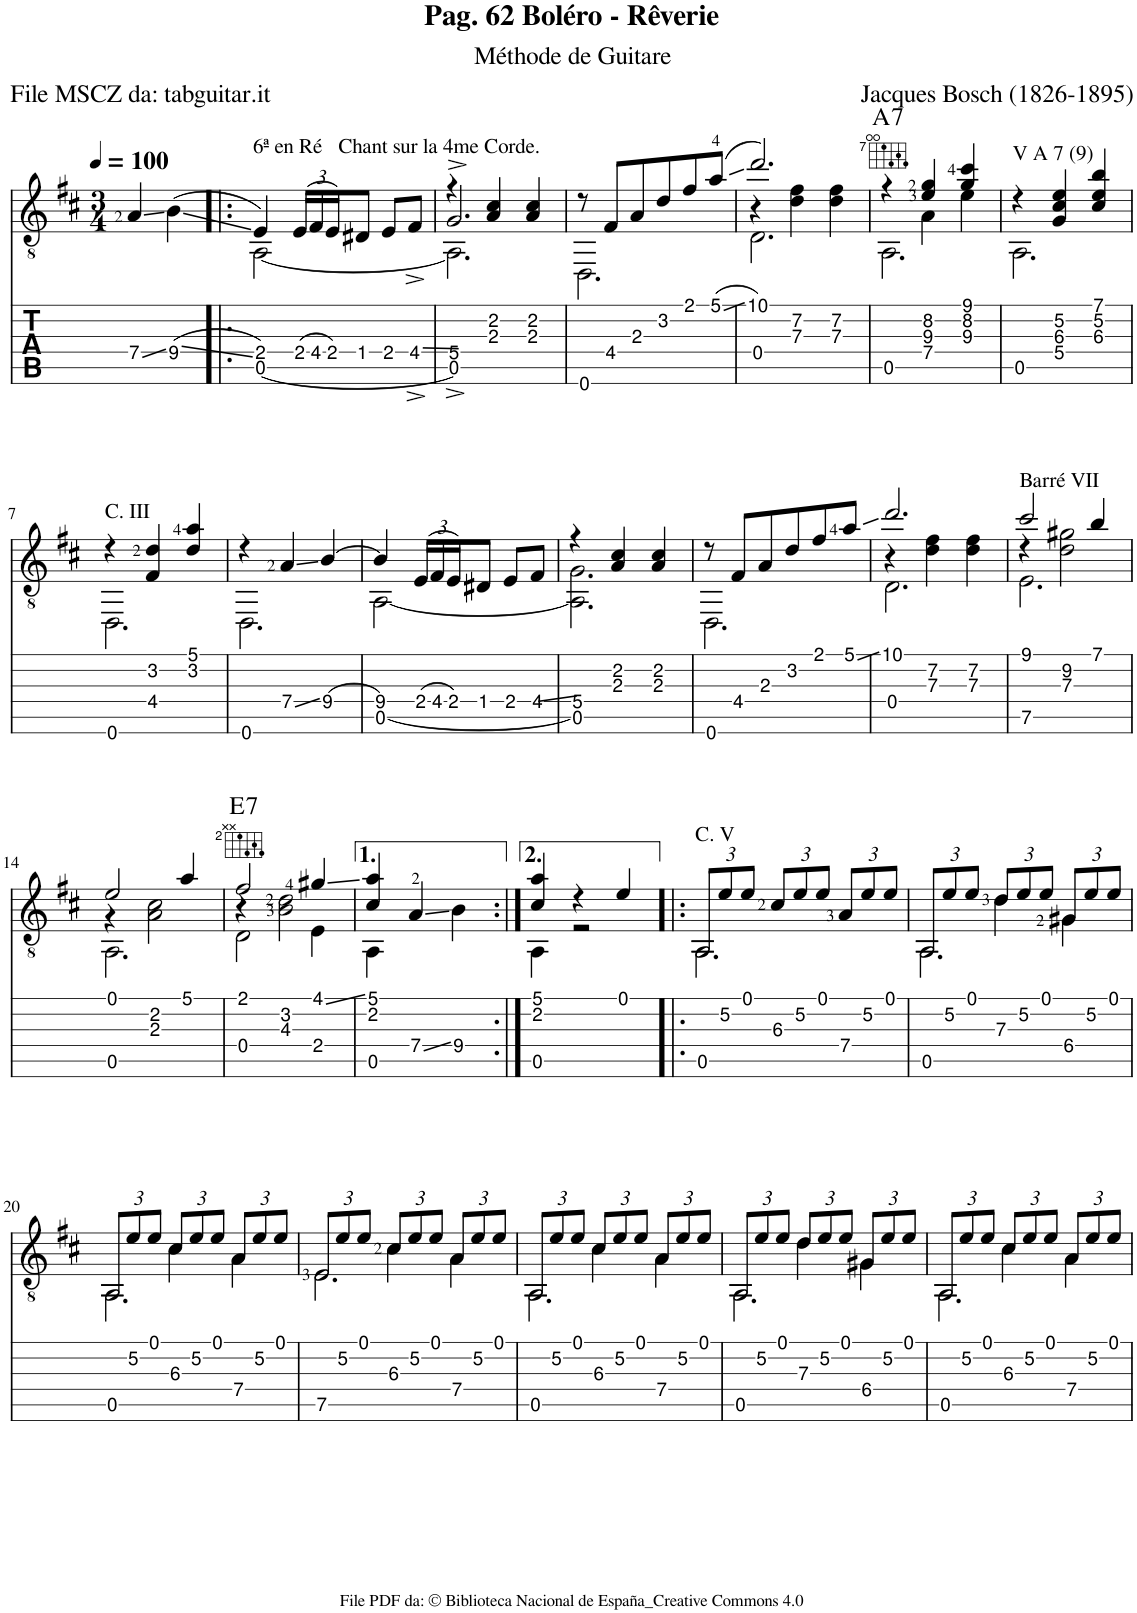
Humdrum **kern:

**kern	**kern	**harte
*part1	*part1	*part1
*staff2	*staff1	*
*I"Guitar	*	*
*I'Guit.	*	*
*stria6	*	*
*	*clefGv2	*
*k[f#c#]	*k[f#c#]	*
*M3/4	*M3/4	*
*MM100	*MM100	*
=	=	=
4A	4A/	.
4B	(4B\	.
=1!|:	=1!|:	=1!|:
*^	*^	*
!	!	!LO:TX:a:t=6ª en Ré   Chant sur la 4me Corde.	!	!
4E	[2AA	4E/)	[2AA\	.
*Xbrackettup	*	*Xbrackettup	*	*
24ELL	.	(24E/LL	.	.
24F#	.	24F#/	.	.
24EJ	.	24E/J)	.	.
8D#J	.	8D#X/J	.	.
8EL	4ryy	8E/L	4ryy	.
8F#^J	.	8F#^/J	.	.
=2	=2	=2	=2	=2
*	*^	*	*^	*
4r	2.AA]	2.G^	4r	2.AA\]	2.G^/	.
4A 4c#	.	.	4A/ 4c#/	.	.	.
4A 4c#	.	.	4A/ 4c#/	.	.	.
*	*v	*v	*	*	*	*
*	*	*	*v	*v	*
=3	=3	=3	=3	=3
8r	2.DD	8r	2.DD\	.
8F#	.	8F#/L	.	.
8AL	.	8A/	.	.
8dJ	.	8d/	.	.
8f#L	.	8f#/	.	.
8aJ	.	(8a/J	.	.
=4	=4	=4	=4	=4
*	*^	*	*^	*
2.dd	4r	2.D	2.dd/)	4r	2.D\	.
.	4d 4f#	.	.	4d\ 4f#\	.	.
.	4d 4f#	.	.	4d\ 4f#\	.	.
=5	=5	=5	=5	=5	=5	=5
!	!	!	!	!	!	!LO:H:kt=7
4r	4ryy	2.AA	4r	4ryy	2.AA\	A:7
4e 4g	4A	.	4e/ 4g/	4A\	.	.
4g 4cc#	4e	.	4g/ 4cc#/	4e\	.	.
*	*v	*v	*	*	*	*
*	*	*	*v	*v	*
=6	=6	=6	=6	=6
!	!	!LO:TX:a:t=V A 7 (9)	!	!
4r	2.AA	4r	2.AA\	.
4G 4c# 4e	.	4G/ 4c#/ 4e/	.	.
4c# 4e 4b	.	4c#/ 4e/ 4b/	.	.
!!LO:LB:g=z	!!
=7	=7	=7	=7	=7
!	!	!LO:TX:a:t=C. III	!	!
4r	2.DD	4r	2.DD\	.
4F# 4d	.	4F#/ 4d/	.	.
4d 4a	.	4d/ 4a/	.	.
=8	=8	=8	=8	=8
4r	2.DD	4r	2.DD\	.
4A	.	4A/	.	.
[4B	.	[4B/	.	.
=9	=9	=9	=9	=9
4B]	[2AA	4B/]	[2AA\	.
24ELL	.	(24E/LL	.	.
24F#	.	24F#/	.	.
24EJ	.	24E/J)	.	.
8D#J	.	8D#X/J	.	.
8EL	4ryy	8E/L	4ryy	.
8F#J	.	8F#/J	.	.
=10	=10	=10	=10	=10
4r	2.AA] 2.G	4r	2.AA\] 2.G\	.
4A 4c#	.	4A/ 4c#/	.	.
4A 4c#	.	4A/ 4c#/	.	.
=11	=11	=11	=11	=11
8r	2.DD	8r	2.DD\	.
8F#	.	8F#/L	.	.
8AL	.	8A/	.	.
8dJ	.	8d/	.	.
8f#L	.	8f#/	.	.
8aJ	.	8a/J	.	.
=12	=12	=12	=12	=12
*	*^	*	*^	*
2.dd	4r	2.D	2.dd/	4r	2.D\	.
.	4d 4f#	.	.	4d\ 4f#\	.	.
.	4d 4f#	.	.	4d\ 4f#\	.	.
=13	=13	=13	=13	=13	=13	=13
!	!	!	!LO:TX:a:t=Barré VII	!	!	!
2cc#	4r	2.E	2cc#/	4r	2.E\	.
.	2d 2g#	.	.	2d\ 2g#X\	.	.
4b	.	.	4b/	.	.	.
!!LO:LB:g=z	!!	!!
=14	=14	=14	=14	=14	=14	=14
2e	4r	2.AA	2e/	4r	2.AA\	.
.	2A 2c#	.	.	2A\ 2c#\	.	.
4a	.	.	4a/	.	.	.
=15	=15	=15	=15	=15	=15	=15
!	!	!	!	!	!	!LO:H:kt=7
2f#	4r	2D	2f#/	4r	2D\	E:7
.	2B 2d	.	.	2B\ 2d\	.	.
4g#	.	4E	4g#X/	.	4E\	.
*	*v	*v	*	*	*	*
*	*	*	*v	*v	*
=16	=16	=16	=16	=16
4c# 4a	4AA	4c#/ 4a/	4AA\	.
4A	2ryy	4A/	2ryy	.
4B	.	4B\	.	.
=17:|!	=17:|!	=17:|!	=17:|!	=17:|!
4c# 4a	4AA	4c#/ 4a/	4AA\	.
4r	2r	4r	2r	.
4e	.	4e/	.	.
=18!|:	=18!|:	=18!|:	=18!|:	=18!|:
!	!	!LO:TX:a:t=C. V	!	!
!	!	!LO:N:head=open	!	!
12AAL	2.AA	12AA/L	2.AA\	.
12e	.	12e/	.	.
12eJ	.	12e/J	.	.
12c#L	.	12c#/L	.	.
12e	.	12e/	.	.
12eJ	.	12e/J	.	.
12AL	.	12A/L	.	.
12e	.	12e/	.	.
12eJ	.	12e/J	.	.
*	*	*v	*v	*
=19	=19	=19	=19
*	*^	*	*
!	!	!	!LO:N:head=open	!
*	*	*	*^	*
*	*	*	*	*^	*
12AAL	4ryy	2.AA	12AA/L	4ryy	2.AA\	.
12e	.	.	12e/	.	.	.
12eJ	.	.	12e/J	.	.	.
12dL	4d	.	12d/L	4d\	.	.
12e	.	.	12e/	.	.	.
12eJ	.	.	12e/J	.	.	.
12G#L	4G#	.	12G#X/L	4G#\	.	.
12e	.	.	12e/	.	.	.
12eJ	.	.	12e/J	.	.	.
!!LO:LB:g=z	!!	!!
=20	=20	=20	=20	=20	=20	=20
!	!	!	!LO:N:head=open	!	!	!
12AAL	4ryy	2.AA	12AA/L	4ryy	2.AA\	.
12e	.	.	12e/	.	.	.
12eJ	.	.	12e/J	.	.	.
12c#L	4c#	.	12c#/L	4c#\	.	.
12e	.	.	12e/	.	.	.
12eJ	.	.	12e/J	.	.	.
12A#XL	4A	.	12A/L	4A\	.	.
12e	.	.	12e/	.	.	.
12eJ	.	.	12e/J	.	.	.
=21	=21	=21	=21	=21	=21	=21
!	!	!	!LO:N:head=open	!	!	!
12EL	4ryy	2.E	12E/L	4ryy	2.E\	.
12e	.	.	12e/	.	.	.
12eJ	.	.	12e/J	.	.	.
12c#L	4c#	.	12c#/L	4c#\	.	.
12e	.	.	12e/	.	.	.
12eJ	.	.	12e/J	.	.	.
12AL	4A	.	12A/L	4A\	.	.
12e	.	.	12e/	.	.	.
12eJ	.	.	12e/J	.	.	.
=22	=22	=22	=22	=22	=22	=22
!	!	!	!LO:N:head=open	!	!	!
12AAL	4ryy	2.AA	12AA/L	4ryy	2.AA\	.
12e	.	.	12e/	.	.	.
12eJ	.	.	12e/J	.	.	.
12c#L	4c#	.	12c#/L	4c#\	.	.
12e	.	.	12e/	.	.	.
12eJ	.	.	12e/J	.	.	.
12AL	4A	.	12A/L	4A\	.	.
12e	.	.	12e/	.	.	.
12eJ	.	.	12e/J	.	.	.
=23	=23	=23	=23	=23	=23	=23
!	!	!	!LO:N:head=open	!	!	!
12AAL	4ryy	2.AA	12AA/L	4ryy	2.AA\	.
12e	.	.	12e/	.	.	.
12eJ	.	.	12e/J	.	.	.
12dL	4d	.	12d/L	4d\	.	.
12e	.	.	12e/	.	.	.
12eJ	.	.	12e/J	.	.	.
12G#L	4G#	.	12G#X/L	4G#\	.	.
12e	.	.	12e/	.	.	.
12eJ	.	.	12e/J	.	.	.
=24	=24	=24	=24	=24	=24	=24
!	!	!	!LO:N:head=open	!	!	!
12AAL	4ryy	2.AA	12AA/L	4ryy	2.AA\	.
12e	.	.	12e/	.	.	.
12eJ	.	.	12e/J	.	.	.
12c#L	4c#	.	12c#/L	4c#\	.	.
12e	.	.	12e/	.	.	.
12eJ	.	.	12e/J	.	.	.
12AL	4A	.	12A/L	4A\	.	.
12e	.	.	12e/	.	.	.
12eJ	.	.	12e/J	.	.	.
*v	*v	*v	*	*	*	*
*	*v	*v	*v	*
=	=	=
*-	*-	*-
